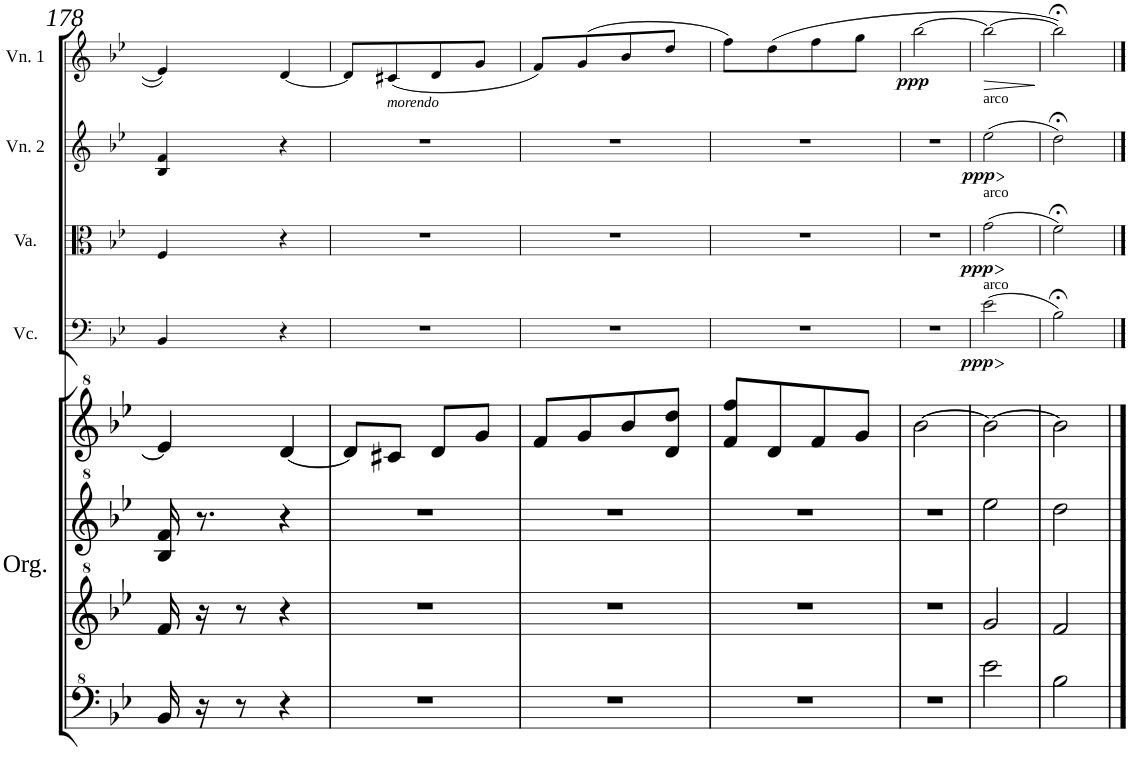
**kern	**kern	**kern	**kern	**kern	**dynam	**kern	**dynam	**kern	**dynam	**kern	**dynam
*part5	*part5	*part5	*part5	*part4	*part4	*part3	*part3	*part2	*part2	*part1	*part1
*staff8	*staff7	*staff6	*staff5	*staff4	*staff4	*staff3	*staff3	*staff2	*staff2	*staff1	*staff1
*I"Organ	*	*	*	*I"Violoncello	*	*I"Viola	*	*I"Violin 2	*	*I"Violin 1	*
*I'Org.	*	*	*	*I'Vc.	*	*I'Va.	*	*I'Vn. 2	*	*I'Vn. 1	*
!!LO:PB:g=z
*clefF^4	*clefG^2	*clefG^2	*clefG^2	*clefF4	*	*clefC3	*	*clefG2	*	*clefG2	*
*k[b-e-]	*k[b-e-]	*k[b-e-]	*k[b-e-]	*k[b-e-]	*	*k[b-e-]	*	*k[b-e-]	*	*k[b-e-]	*
*M2/4	*M2/4	*M2/4	*M2/4	*M2/4	*	*M2/4	*	*M2/4	*	*M2/4	*
=178	=178	=178	=178	=178	=178	=178	=178	=178	=178	=178	=178
16B-/	16ff/	16b-/ 16ff/	4ee-/]	4BB-/	.	4F/	.	4B-/ 4f/	.	4e-/]	.
16r	16r	8.r	.	.	.	.	.	.	.	.	.
8r	8r	.	.	.	.	.	.	.	.	.	.
4r	4r	4r	[4dd/	4r	.	4r	.	4r	.	[4d/	.
=179	=179	=179	=179	=179	=179	=179	=179	=179	=179	=179	=179
2r	2r	2r	8dd/L]	2r	.	2r	.	2r	.	8d/L]	.
!	!	!	!	!	!	!	!	!	!	!LO:TX:b:i:t=morendo	!
.	.	.	8cc#X/J	.	.	.	.	.	.	(8c#X/	.
.	.	.	8dd/L	.	.	.	.	.	.	8d/	.
.	.	.	8gg/J	.	.	.	.	.	.	8g/J	.
=180	=180	=180	=180	=180	=180	=180	=180	=180	=180	=180	=180
2r	2r	2r	8ff/L	2r	.	2r	.	2r	.	8f/L)	.
.	.	.	8gg/	.	.	.	.	.	.	(8g/	.
.	.	.	8bb-/	.	.	.	.	.	.	8b-/	.
.	.	.	8dd/ 8ddd/J	.	.	.	.	.	.	8dd/J	.
=181	=181	=181	=181	=181	=181	=181	=181	=181	=181	=181	=181
2r	2r	2r	8ff/ 8fff/L	2r	.	2r	.	2r	.	8ff\L)	.
.	.	.	8dd/	.	.	.	.	.	.	(8dd\	.
.	.	.	8ff/	.	.	.	.	.	.	8ff\	.
.	.	.	8gg/J	.	.	.	.	.	.	8gg\J	.
=182	=182	=182	=182	=182	=182	=182	=182	=182	=182	=182	=182
!	!	!	!	!	!	!	!	!	!	!	!LO:DY:b
2r	2r	2r	[2bb-\	2r	.	2r	.	2r	.	[2bb-\	ppp
=183	=183	=183	=183	=183	=183	=183	=183	=183	=183	=183	=183
!	!	!	!	!	!	!	!	!LO:TX:a:t=arco	!	!	!
!	!	!	!	!	!	!LO:TX:a:t=arco	!	!	!	!	!
!	!	!	!	!LO:TX:a:t=arco	!	!	!	!	!	!	!
!	!	!	!	!	!LO:HP:b	!	!LO:HP:b	!	!LO:HP:b	!	!LO:HP:b
!	!	!	!	!	!LO:DY:n=1:b	!	!LO:DY:n=1:b	!	!LO:DY:n=1:b	!	!
2ee-\	2gg/	2eee-\	2bb-\_	(2e-\	> ppp	(2g\	> ppp	(2ee-\	> ppp	2bb-\_	>
.	.	.	.	.	]	.	]	.	]	.	]
=184	=184	=184	=184	=184	=184	=184	=184	=184	=184	=184	=184
2b-\	2ff/	2ddd\	2bb-\]	2B-;<\)	.	2f;<\)	.	2dd;<\)	.	2bb-;<\])	.
==	==	==	==	==	==	==	==	==	==	==	==
*-	*-	*-	*-	*-	*-	*-	*-	*-	*-	*-	*-
